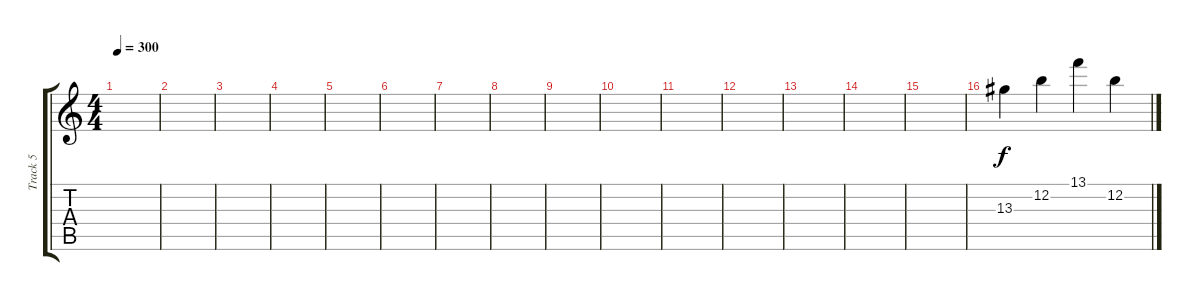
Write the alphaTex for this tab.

\track ("Track 5" "Track 5") {instrument acousticguitarnylon}
\staff {score tabs}
\tuning (E4 B3 G3 D3 A2 E2) {hide}
\ts (4 4)
\tempo 300
\clef g2
\ks c
|
|
|
|
|
|
|
|
|
|
|
|
|
|
|
13.3.4 12.2.4 13.1.4 12.2.4
